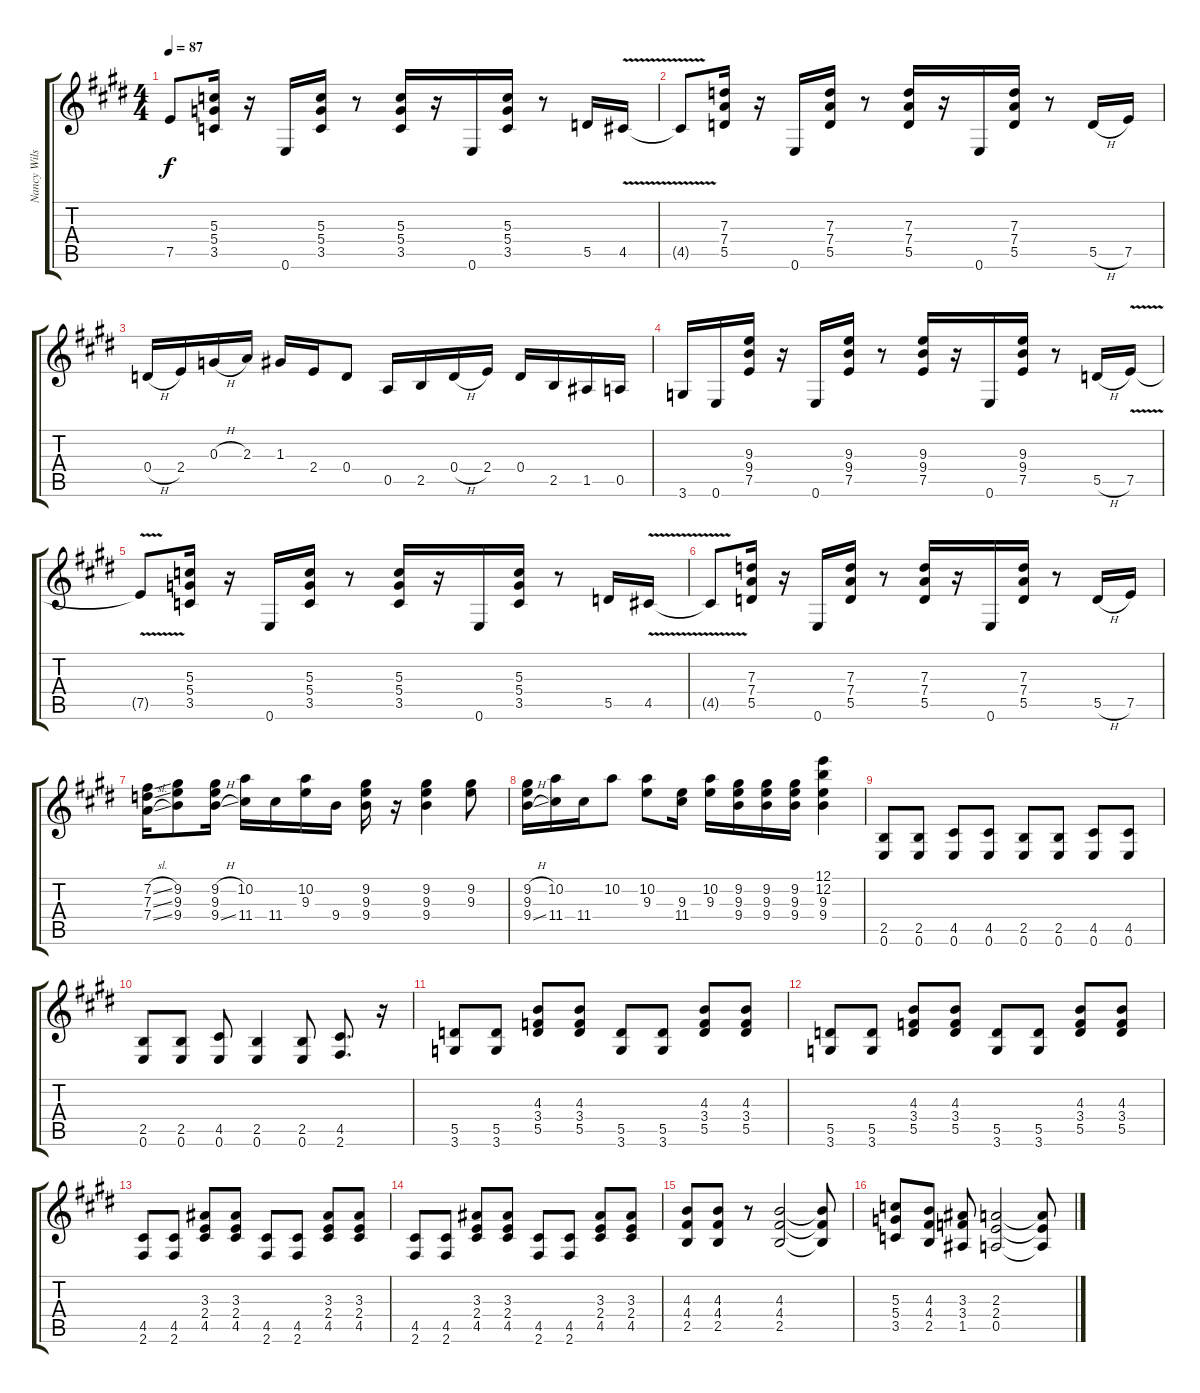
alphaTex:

\track ("Nancy Wilson Guitar" "Nancy Wils") {instrument overdrivenguitar}
\staff {score tabs}
\tuning (E4 B3 G3 D3 A2 E2) {hide}
\ts (4 4)
\tempo 87
\clef g2
\ks e
7.5{t}.8{dy f} (5.3 5.4 3.5).16 r.16 0.6.16 (5.3 5.4 3.5).16 r.8 (5.3 5.4 3.5).16 r.16 0.6.16 (5.3 5.4 3.5).16 r.8 5.5.16 4.5{v}.16 |
4.5{t}.8 (7.3 7.4 5.5).16 r.16 0.6.16 (7.3 7.4 5.5).16 r.8 (7.3 7.4 5.5).16 r.16 0.6.16 (7.3 7.4 5.5).16 r.8 5.5{h}.16 7.5.16 |
0.4{h}.16 2.4.16 0.3{h}.16 2.3.16 1.3.16 2.4.16 0.4.8 0.5.16 2.5.16 0.4{h}.16 2.4.16 0.4.16 2.5.16 1.5.16 0.5.16 |
3.6.16 0.6.16 (9.3 9.4 7.5).16 r.16 0.6.16 (9.3 9.4 7.5).16 r.8 (9.3 9.4 7.5).16 r.16 0.6.16 (9.3 9.4 7.5).16 r.8 5.5{h}.16 7.5{v}.16 |
7.5{t}.8 (5.3 5.4 3.5).16 r.16 0.6.16 (5.3 5.4 3.5).16 r.8 (5.3 5.4 3.5).16 r.16 0.6.16 (5.3 5.4 3.5).16 r.8 5.5.16 4.5{v}.16 |
4.5{t}.8 (7.3 7.4 5.5).16 r.16 0.6.16 (7.3 7.4 5.5).16 r.8 (7.3 7.4 5.5).16 r.16 0.6.16 (7.3 7.4 5.5).16 r.8 5.5{h}.16 7.5.16 |
(7.2{sl} 7.3{sl} 7.4{sl}).16 (9.2 9.3 9.4).8 (9.2{h} 9.3 9.4{sl}).16 (10.2 11.4).16 11.4.16 (10.2 9.3).16 9.4.16 (9.2 9.3 9.4).16 r.16 (9.2 9.3 9.4).4 (9.2 9.3).8 |
(9.2{h} 9.3 9.4{sl}).16 (10.2 11.4).16 11.4.16 10.2.8 (10.2 9.3).8 (9.3 11.4).16 (10.2 9.3).16 (9.2 9.3 9.4).16 (9.2 9.3 9.4).16 (9.2 9.3 9.4).16 (12.1 12.2 9.3 9.4).4 |
(2.5 0.6).8 (2.5 0.6).8 (4.5 0.6).8 (4.5 0.6).8 (2.5 0.6).8 (2.5 0.6).8 (4.5 0.6).8 (4.5 0.6).8 |
(2.5 0.6).8 (2.5 0.6).8 (4.5 0.6).8 (2.5 0.6).4 (2.5 0.6).8 (4.5 2.6).8{d} r.16 |
(5.5 3.6).8 (5.5 3.6).8 (4.3 3.4 5.5).8 (4.3 3.4 5.5).8 (5.5 3.6).8 (5.5 3.6).8 (4.3 3.4 5.5).8 (4.3 3.4 5.5).8 |
(5.5 3.6).8 (5.5 3.6).8 (4.3 3.4 5.5).8 (4.3 3.4 5.5).8 (5.5 3.6).8 (5.5 3.6).8 (4.3 3.4 5.5).8 (4.3 3.4 5.5).8 |
(4.5 2.6).8 (4.5 2.6).8 (3.3 2.4 4.5).8 (3.3 2.4 4.5).8 (4.5 2.6).8 (4.5 2.6).8 (3.3 2.4 4.5).8 (3.3 2.4 4.5).8 |
(4.5 2.6).8 (4.5 2.6).8 (3.3 2.4 4.5).8 (3.3 2.4 4.5).8 (4.5 2.6).8 (4.5 2.6).8 (3.3 2.4 4.5).8 (3.3 2.4 4.5).8 |
(4.3 4.4 2.5).8 (4.3 4.4 2.5).8 r.8 (4.3 4.4 2.5).2 (4.3{t} 4.4{t} 2.5{t}).8 |
(5.3 5.4 3.5).8 (4.3 4.4 2.5).8 (3.3 3.4 1.5).8 (2.3 2.4 0.5).2 (2.3{t} 2.4{t} 0.5{t}).8
